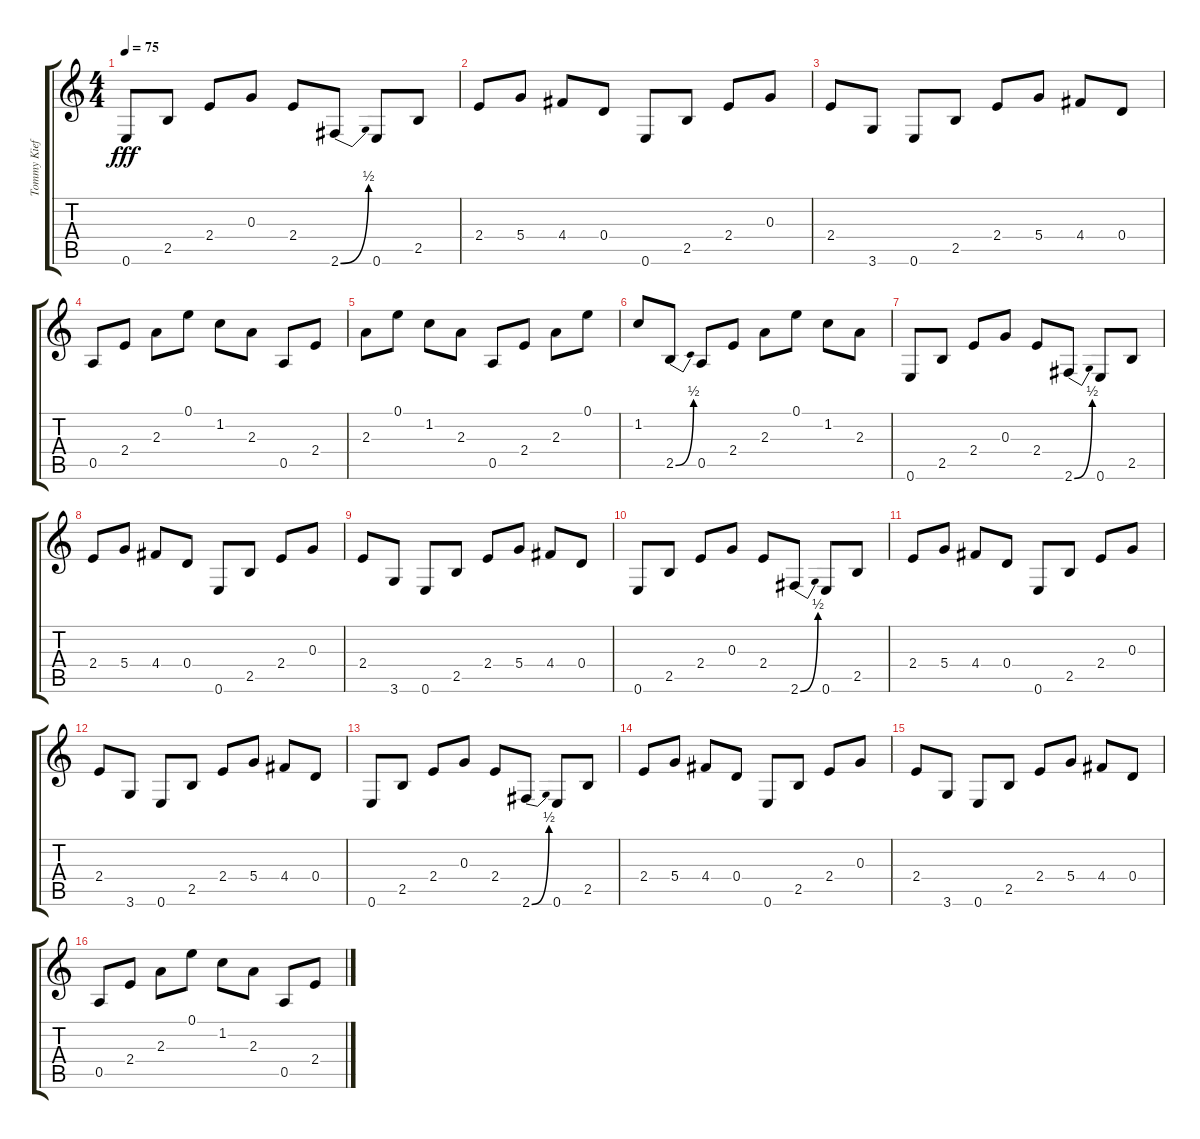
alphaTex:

\track ("Tommy Kieffer Rithm" "Tommy Kief") {instrument electricguitarjazz}
\staff {score tabs}
\tuning (E4 B3 G3 D3 A2 E2) {hide}
\ts (4 4)
\tempo 75
\clef g2
\ks c
0.6.8{dy fff} 2.5.8 2.4.8 0.3.8 2.4.8 2.6{be (bend 0 0 60 2)}.8 0.6.8 2.5.8 |
2.4.8 5.4.8 4.4.8 0.4.8 0.6.8 2.5.8 2.4.8 0.3.8 |
2.4.8 3.6.8 0.6.8 2.5.8 2.4.8 5.4.8 4.4.8 0.4.8 |
0.5.8 2.4.8 2.3.8 0.1.8 1.2.8 2.3.8 0.5.8 2.4.8 |
2.3.8 0.1.8 1.2.8 2.3.8 0.5.8 2.4.8 2.3.8 0.1.8 |
1.2.8 2.5{be (bend 0 0 60 2)}.8 0.5.8 2.4.8 2.3.8 0.1.8 1.2.8 2.3.8 |
0.6.8 2.5.8 2.4.8 0.3.8 2.4.8 2.6{be (bend 0 0 60 2)}.8 0.6.8 2.5.8 |
2.4.8 5.4.8 4.4.8 0.4.8 0.6.8 2.5.8 2.4.8 0.3.8 |
2.4.8 3.6.8 0.6.8 2.5.8 2.4.8 5.4.8 4.4.8 0.4.8 |
0.6.8 2.5.8 2.4.8 0.3.8 2.4.8 2.6{be (bend 0 0 60 2)}.8 0.6.8 2.5.8 |
2.4.8 5.4.8 4.4.8 0.4.8 0.6.8 2.5.8 2.4.8 0.3.8 |
2.4.8 3.6.8 0.6.8 2.5.8 2.4.8 5.4.8 4.4.8 0.4.8 |
0.6.8 2.5.8 2.4.8 0.3.8 2.4.8 2.6{be (bend 0 0 60 2)}.8 0.6.8 2.5.8 |
2.4.8 5.4.8 4.4.8 0.4.8 0.6.8 2.5.8 2.4.8 0.3.8 |
2.4.8 3.6.8 0.6.8 2.5.8 2.4.8 5.4.8 4.4.8 0.4.8 |
0.5.8 2.4.8 2.3.8 0.1.8 1.2.8 2.3.8 0.5.8 2.4.8
